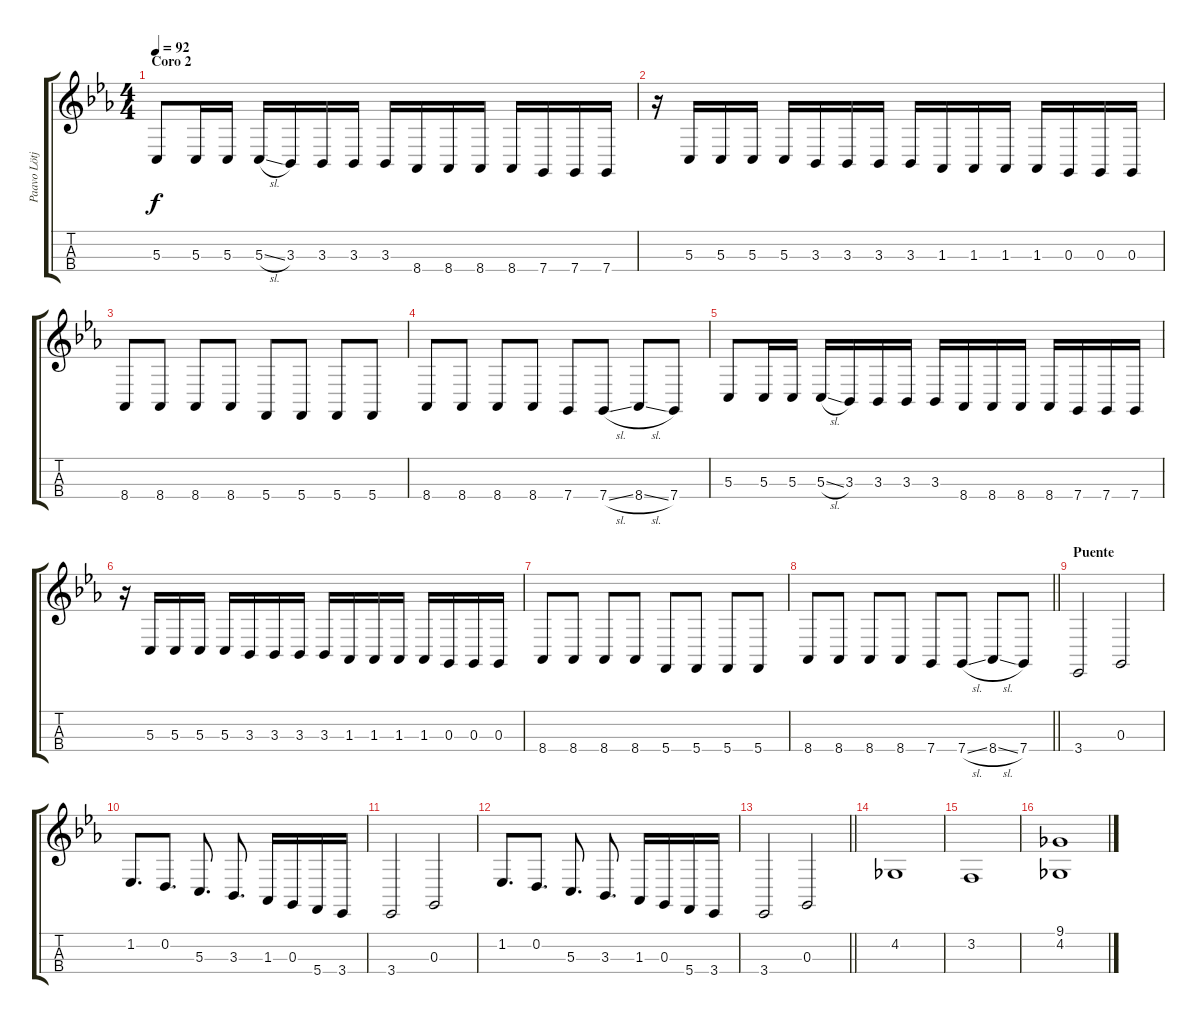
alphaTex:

\track ("Paavo Lötjönen" "Paavo Lötj") {instrument cello}
\staff {score tabs}
\tuning (A3 D3 G2 C2) {hide}
\ts (4 4)
\section ("" "Coro 2")
\tempo 92
\clef g2
\ks cminor
5.3.8{dy f} 5.3.16 5.3.16 5.3{sl}.16 3.3.16 3.3.16 3.3.16 3.3.16 8.4.16 8.4.16 8.4.16 8.4.16 7.4.16 7.4.16 7.4.16 |
r.16 5.3.16 5.3.16 5.3.16 5.3.16 3.3.16 3.3.16 3.3.16 3.3.16 1.3.16 1.3.16 1.3.16 1.3.16 0.3.16 0.3.16 0.3.16 |
8.4.8 8.4.8 8.4.8 8.4.8 5.4.8 5.4.8 5.4.8 5.4.8 |
8.4.8 8.4.8 8.4.8 8.4.8 7.4.8 7.4{sl}.8 8.4{sl}.8 7.4.8 |
5.3.8 5.3.16 5.3.16 5.3{sl}.16 3.3.16 3.3.16 3.3.16 3.3.16 8.4.16 8.4.16 8.4.16 8.4.16 7.4.16 7.4.16 7.4.16 |
r.16 5.3.16 5.3.16 5.3.16 5.3.16 3.3.16 3.3.16 3.3.16 3.3.16 1.3.16 1.3.16 1.3.16 1.3.16 0.3.16 0.3.16 0.3.16 |
8.4.8 8.4.8 8.4.8 8.4.8 5.4.8 5.4.8 5.4.8 5.4.8 |
\barLineRight lightlight
8.4.8 8.4.8 8.4.8 8.4.8 7.4.8 7.4{sl}.8 8.4{sl}.8 7.4.8 |
\section ("" "Puente")
3.4.2 0.3.2 |
1.2.8{d} 0.2.8{d} 5.3.8{d} 3.3.8{d} 1.3.16 0.3.16 5.4.16 3.4.16 |
3.4.2 0.3.2 |
1.2.8{d} 0.2.8{d} 5.3.8{d} 3.3.8{d} 1.3.16 0.3.16 5.4.16 3.4.16 |
\barLineRight lightlight
3.4.2 0.3.2 |
4.2.1{volume 9} |
3.2.1 |
(9.1 4.2).1{volume 13}
